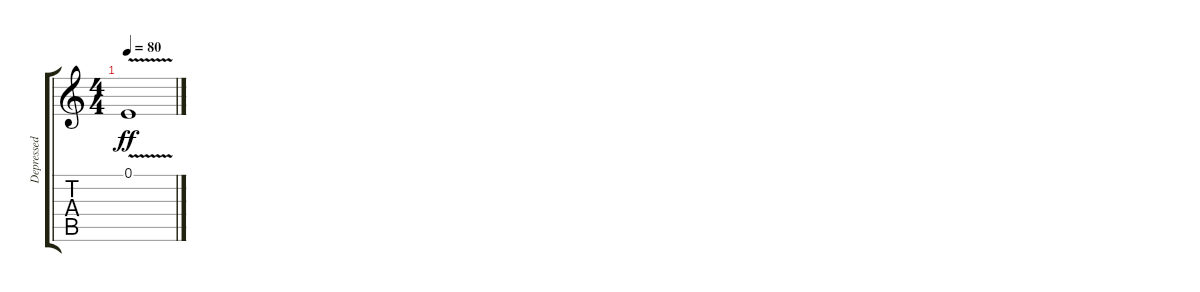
\track ("Depressed" "Depressed") {instrument shakuhachi}
\staff {score tabs}
\tuning (E4 B3 G3 D3 A2 E2) {hide}
\ts (4 4)
\tempo 80
\clef g2
\ks c
0.1{v}.1{dy ff}
